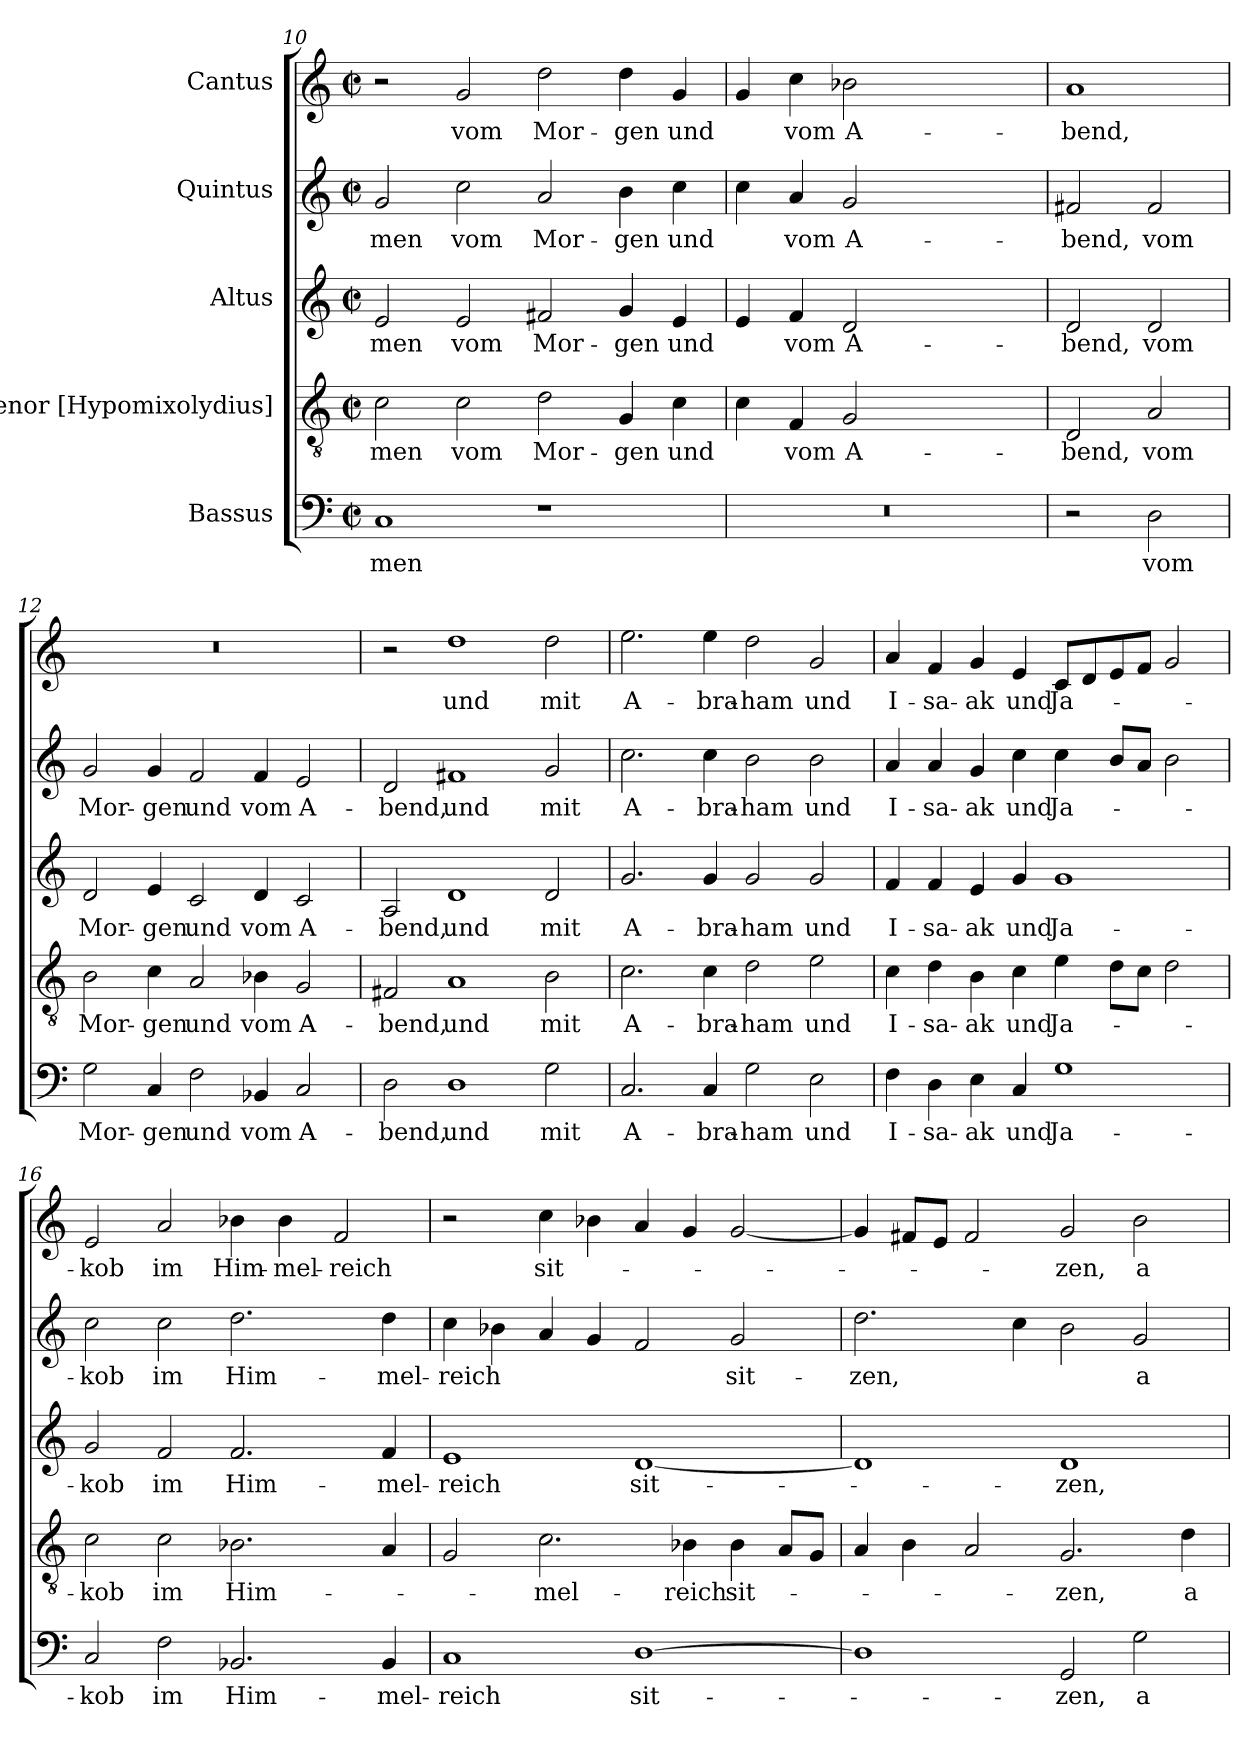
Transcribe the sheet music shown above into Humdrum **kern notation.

**kern	**text	**kern	**text	**kern	**text	**kern	**text	**kern	**text
*part5	*part5	*part4	*part4	*part3	*part3	*part2	*part2	*part1	*part1
*staff5	*staff5	*staff4	*staff4	*staff3	*staff3	*staff2	*staff2	*staff1	*staff1
*I"Bassus	*	*I"Tenor [Hypomixolydius]	*	*I"Altus	*	*I"Quintus	*	*I"Cantus	*
*clefF4	*	*clefGv2	*	*clefG2	*	*clefG2	*	*clefG2	*
*k[]	*	*k[]	*	*k[]	*	*k[]	*	*k[]	*
*M4/2	*	*M4/2	*	*M4/2	*	*M4/2	*	*M4/2	*
*met(c|)	*	*met(c|)	*	*met(c|)	*	*met(c|)	*	*met(c|)	*
=10	=10	=10	=10	=10	=10	=10	=10	=10	=10
!	!LO:LY:b	!	!LO:LY:b	!	!LO:LY:b	!	!LO:LY:b	!	!
1C	-men	2c\	-men	2e/	-men	2g/	-men	2r	.
!	!	!	!LO:LY:b	!	!LO:LY:b	!	!LO:LY:b	!	!LO:LY:b
.	.	2c\	vom	2e/	vom	2cc\	vom	2g/	vom
!	!	!	!LO:LY:b	!	!LO:LY:b	!	!LO:LY:b	!	!LO:LY:b
1r	.	2d\	Mor-	2f#X/	Mor-	2a/	Mor-	2dd\	Mor-
!	!	!	!LO:LY:b	!	!LO:LY:b	!	!LO:LY:b	!	!LO:LY:b
.	.	4G/	-gen	4g/	-gen	4b\	-gen	4dd\	-gen
!	!	!	!LO:LY:b	!	!LO:LY:b	!	!LO:LY:b	!	!LO:LY:b
.	.	4c\	und	4e/	und	4cc\	und	4g/	und
=11	=11	=11	=11	=11	=11	=11	=11	=11	=11
0r	.	4c\	.	4e/	.	4cc\	.	4g/	.
!	!	!	!LO:LY:b	!	!LO:LY:b	!	!LO:LY:b	!	!LO:LY:b
.	.	4F/	vom	4f/	vom	4a/	vom	4cc\	vom
!	!	!	!LO:LY:b	!	!LO:LY:b	!	!LO:LY:b	!	!LO:LY:b
.	.	2G/	A-	2d/	A-	2g/	A-	2b-X\	A-
.	.	1ryy	.	1ryy	.	1ryy	.	1ryy	.
!!LO:LB:g=z
=11X2	=11X2	=11X2	=11X2	=11X2	=11X2	=11X2	=11X2	=11X2	=11X2
!	!	!	!LO:LY:b	!	!LO:LY:b	!	!LO:LY:b	!	!LO:LY:b
2r	.	2D/	-bend,	2d/	-bend,	2f#X/	-bend,	1a	-bend,
!	!LO:LY:b	!	!LO:LY:b	!	!LO:LY:b	!	!LO:LY:b	!	!
2D\	vom	2A/	vom	2d/	vom	2f#/	vom	.	.
=12	=12	=12	=12	=12	=12	=12	=12	=12	=12
!	!LO:LY:b	!	!LO:LY:b	!	!LO:LY:b	!	!LO:LY:b	!	!
2G\	Mor-	2B\	Mor-	2d/	Mor-	2g/	Mor-	0r	.
!	!LO:LY:b	!	!LO:LY:b	!	!LO:LY:b	!	!LO:LY:b	!	!
4C/	-gen	4c\	-gen	4e/	-gen	4g/	-gen	.	.
!	!LO:LY:b	!	!LO:LY:b	!	!LO:LY:b	!	!LO:LY:b	!	!
2F\	und	2A/	und	2c/	und	2f/	und	.	.
!	!LO:LY:b	!	!LO:LY:b	!	!LO:LY:b	!	!LO:LY:b	!	!
4BB-X/	vom	4B-X\	vom	4d/	vom	4f/	vom	.	.
!	!LO:LY:b	!	!LO:LY:b	!	!LO:LY:b	!	!LO:LY:b	!	!
2C/	A-	2G/	A-	2c/	A-	2e/	A-	.	.
=13	=13	=13	=13	=13	=13	=13	=13	=13	=13
!	!LO:LY:b	!	!LO:LY:b	!	!LO:LY:b	!	!LO:LY:b	!	!
2D\	-bend,	2F#X/	-bend,	2A/	-bend,	2d/	-bend,	2r	.
!	!LO:LY:b	!	!LO:LY:b	!	!LO:LY:b	!	!LO:LY:b	!	!LO:LY:b
1D	und	1A	und	1d	und	1f#X	und	1dd	und
!	!LO:LY:b	!	!LO:LY:b	!	!LO:LY:b	!	!LO:LY:b	!	!LO:LY:b
2G\	mit	2B\	mit	2d/	mit	2g/	mit	2dd\	mit
=14	=14	=14	=14	=14	=14	=14	=14	=14	=14
!	!LO:LY:b	!	!LO:LY:b	!	!LO:LY:b	!	!LO:LY:b	!	!LO:LY:b
2.C/	A-	2.c\	A-	2.g/	A-	2.cc\	A-	2.ee\	A-
!	!LO:LY:b	!	!LO:LY:b	!	!LO:LY:b	!	!LO:LY:b	!	!LO:LY:b
4C/	-bra-	4c\	-bra-	4g/	-bra-	4cc\	-bra-	4ee\	-bra-
!	!LO:LY:b	!	!LO:LY:b	!	!LO:LY:b	!	!LO:LY:b	!	!LO:LY:b
2G\	-ham	2d\	-ham	2g/	-ham	2b\	-ham	2dd\	-ham
!	!LO:LY:b	!	!LO:LY:b	!	!LO:LY:b	!	!LO:LY:b	!	!LO:LY:b
2E\	und	2e\	und	2g/	und	2b\	und	2g/	und
!!LO:PB:g=z
=15	=15	=15	=15	=15	=15	=15	=15	=15	=15
!	!LO:LY:b	!	!LO:LY:b	!	!LO:LY:b	!	!LO:LY:b	!	!LO:LY:b
4F\	I-	4c\	I-	4f/	I-	4a/	I-	4a/	I-
!	!LO:LY:b	!	!LO:LY:b	!	!LO:LY:b	!	!LO:LY:b	!	!LO:LY:b
4D\	-sa-	4d\	-sa-	4f/	-sa-	4a/	-sa-	4f/	-sa-
!	!LO:LY:b	!	!LO:LY:b	!	!LO:LY:b	!	!LO:LY:b	!	!LO:LY:b
4E\	-ak	4B\	-ak	4e/	-ak	4g/	-ak	4g/	-ak
!	!LO:LY:b	!	!LO:LY:b	!	!LO:LY:b	!	!LO:LY:b	!	!LO:LY:b
4C/	und	4c\	und	4g/	und	4cc\	und	4e/	und
!	!LO:LY:b	!	!LO:LY:b	!	!LO:LY:b	!	!LO:LY:b	!	!LO:LY:b
1G	Ja-	4e\	Ja-	1g	Ja-	4cc\	Ja-	8c/L	Ja-
.	.	.	.	.	.	.	.	8d/	.
.	.	8d\L	.	.	.	8b/L	.	8e/	.
.	.	8c\J	.	.	.	8a/J	.	8f/J	.
.	.	2d\	.	.	.	2b\	.	2g/	.
=16	=16	=16	=16	=16	=16	=16	=16	=16	=16
!	!LO:LY:b	!	!LO:LY:b	!	!LO:LY:b	!	!LO:LY:b	!	!LO:LY:b
2C/	-kob	2c\	-kob	2g/	-kob	2cc\	-kob	2e/	-kob
!	!LO:LY:b	!	!LO:LY:b	!	!LO:LY:b	!	!LO:LY:b	!	!LO:LY:b
2F\	im	2c\	im	2f/	im	2cc\	im	2a/	im
!	!LO:LY:b	!	!LO:LY:b	!	!LO:LY:b	!	!LO:LY:b	!	!LO:LY:b
2.BB-X/	Him-	2.B-X\	Him-	2.f/	Him-	2.dd\	Him-	4b-X\	Him-
!	!	!	!	!	!	!	!	!	!LO:LY:b
.	.	.	.	.	.	.	.	4b-\	-mel-
!	!	!	!	!	!	!	!	!	!LO:LY:b
.	.	.	.	.	.	.	.	2f/	-reich
!	!LO:LY:b	!	!	!	!LO:LY:b	!	!LO:LY:b	!	!
4BB-/	-mel-	4A/	.	4f/	-mel-	4dd\	-mel-	.	.
=17	=17	=17	=17	=17	=17	=17	=17	=17	=17
!	!LO:LY:b	!	!	!	!LO:LY:b	!	!LO:LY:b	!	!
1C	-reich	2G/	.	1e	-reich	4cc\	-reich	2r	.
.	.	.	.	.	.	4b-X\	.	.	.
!	!	!	!LO:LY:b	!	!	!	!	!	!LO:LY:b
.	.	2.c\	-mel-	.	.	4a/	.	4cc\	sit-
.	.	.	.	.	.	4g/	.	4b-X\	.
!	!LO:LY:b	!	!	!	!LO:LY:b	!	!	!	!
[1D	sit-	.	.	[1d	sit-	2f/	.	4a/	.
!	!	!	!LO:LY:b	!	!	!	!	!	!
.	.	4B-X\	-reich	.	.	.	.	4g/	.
!	!	!	!LO:LY:b	!	!	!	!LO:LY:b	!	!
.	.	4B-\	sit-	.	.	2g/	sit-	[2g/	.
.	.	8A/L	.	.	.	.	.	.	.
.	.	8G/J	.	.	.	.	.	.	.
!!LO:LB:g=z
=18	=18	=18	=18	=18	=18	=18	=18	=18	=18
!	!	!	!	!	!	!	!LO:LY:b	!	!
1D]	.	4A/	.	1d]	.	2.dd\	zen,	4g/]	.
.	.	4B\	.	.	.	.	.	8f#X/L	.
.	.	.	.	.	.	.	.	8e/J	.
.	.	2A/	.	.	.	.	.	2f#/	.
.	.	.	.	.	.	4cc\	.	.	.
!	!LO:LY:b	!	!LO:LY:b	!	!LO:LY:b	!	!	!	!LO:LY:b
2GG/	-zen,	2.G/	-zen,	1d	-zen,	2b\	.	2g/	-zen,
!	!LO:LY:b	!	!	!	!	!	!LO:LY:b	!	!LO:LY:b
2G\	a-	.	.	.	.	2g/	a-	2b\	a-
!	!	!	!LO:LY:b	!	!	!	!	!	!
.	.	4d\	a-	.	.	.	.	.	.
=	=	=	=	=	=	=	=	=	=
*-	*-	*-	*-	*-	*-	*-	*-	*-	*-
